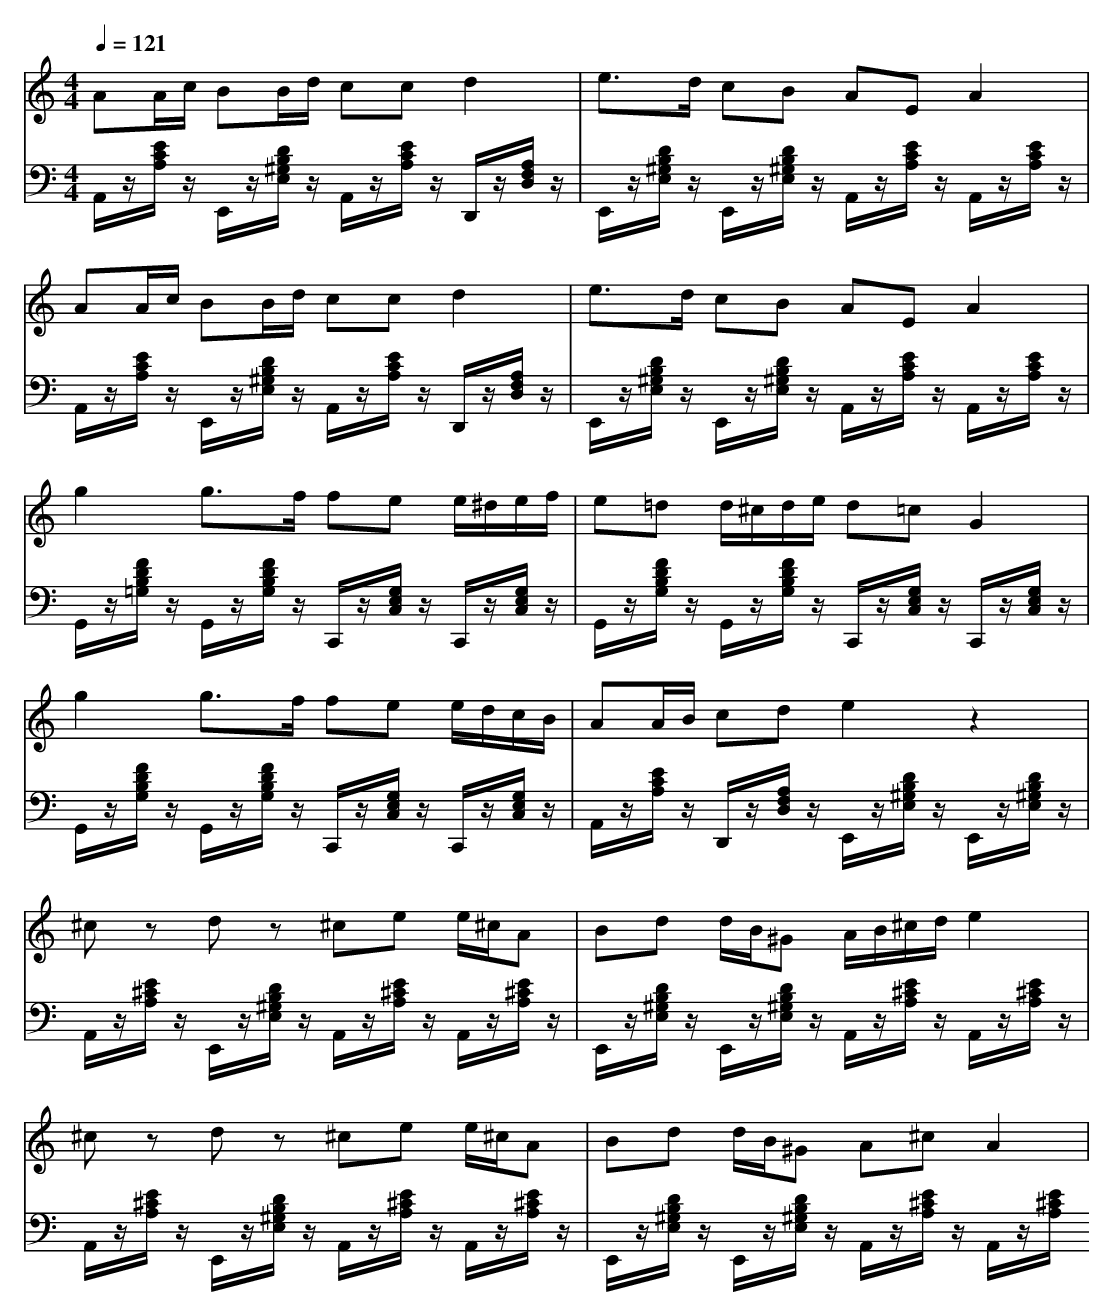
X:1
T:
M: 4/4
L: 1/8
Q:1/4=121
K:C % 0 sharps
V:1
AA/2c/2 BB/2d/2 cc d2|e3/2d/2 cB AE A2|AA/2c/2 BB/2d/2 cc d2|e3/2d/2 cB AE A2|
g2 g3/2f/2 fe e/2^d/2e/2f/2|e=d d/2^c/2d/2e/2 d=c G2|g2 g3/2f/2 fe e/2d/2c/2B/2|AA/2B/2 cd e2 z2|
^cz dz ^ce e/2^c/2A|Bd d/2B/2^G A/2B/2^c/2d/2 e2|^cz dz ^ce e/2^c/2A|Bd d/2B/2^G A^c A2|
V:2
A,,/2z/2[E/2C/2A,/2]z/2 E,,/2z/2[D/2B,/2^G,/2E,/2]z/2 A,,/2z/2[E/2C/2A,/2]z/2 D,,/2z/2[A,/2F,/2D,/2]z/2|E,,/2z/2[D/2B,/2^G,/2E,/2]z/2 E,,/2z/2[D/2B,/2^G,/2E,/2]z/2 A,,/2z/2[E/2C/2A,/2]z/2 A,,/2z/2[E/2C/2A,/2]z/2|A,,/2z/2[E/2C/2A,/2]z/2 E,,/2z/2[D/2B,/2^G,/2E,/2]z/2 A,,/2z/2[E/2C/2A,/2]z/2 D,,/2z/2[A,/2F,/2D,/2]z/2|E,,/2z/2[D/2B,/2^G,/2E,/2]z/2 E,,/2z/2[D/2B,/2^G,/2E,/2]z/2 A,,/2z/2[E/2C/2A,/2]z/2 A,,/2z/2[E/2C/2A,/2]z/2|
G,,/2z/2[F/2D/2B,/2=G,/2]z/2 G,,/2z/2[F/2D/2B,/2G,/2]z/2 C,,/2z/2[G,/2E,/2C,/2]z/2 C,,/2z/2[G,/2E,/2C,/2]z/2|G,,/2z/2[F/2D/2B,/2G,/2]z/2 G,,/2z/2[F/2D/2B,/2G,/2]z/2 C,,/2z/2[G,/2E,/2C,/2]z/2 C,,/2z/2[G,/2E,/2C,/2]z/2|G,,/2z/2[F/2D/2B,/2G,/2]z/2 G,,/2z/2[F/2D/2B,/2G,/2]z/2 C,,/2z/2[G,/2E,/2C,/2]z/2 C,,/2z/2[G,/2E,/2C,/2]z/2|A,,/2z/2[E/2C/2A,/2]z/2 D,,/2z/2[A,/2F,/2D,/2]z/2 E,,/2z/2[D/2B,/2^G,/2E,/2]z/2 E,,/2z/2[D/2B,/2^G,/2E,/2]z/2|
A,,/2z/2[E/2^C/2A,/2]z/2 E,,/2z/2[D/2B,/2^G,/2E,/2]z/2 A,,/2z/2[E/2^C/2A,/2]z/2 A,,/2z/2[E/2^C/2A,/2]z/2|E,,/2z/2[D/2B,/2^G,/2E,/2]z/2 E,,/2z/2[D/2B,/2^G,/2E,/2]z/2 A,,/2z/2[E/2^C/2A,/2]z/2 A,,/2z/2[E/2^C/2A,/2]z/2|A,,/2z/2[E/2^C/2A,/2]z/2 E,,/2z/2[D/2B,/2^G,/2E,/2]z/2 A,,/2z/2[E/2^C/2A,/2]z/2 A,,/2z/2[E/2^C/2A,/2]z/2|E,,/2z/2[D/2B,/2^G,/2E,/2]z/2 E,,/2z/2[D/2B,/2^G,/2E,/2]z/2 A,,/2z/2[E/2^C/2A,/2]z/2 A,,/2z/2[E/2^C/2A,/2]
